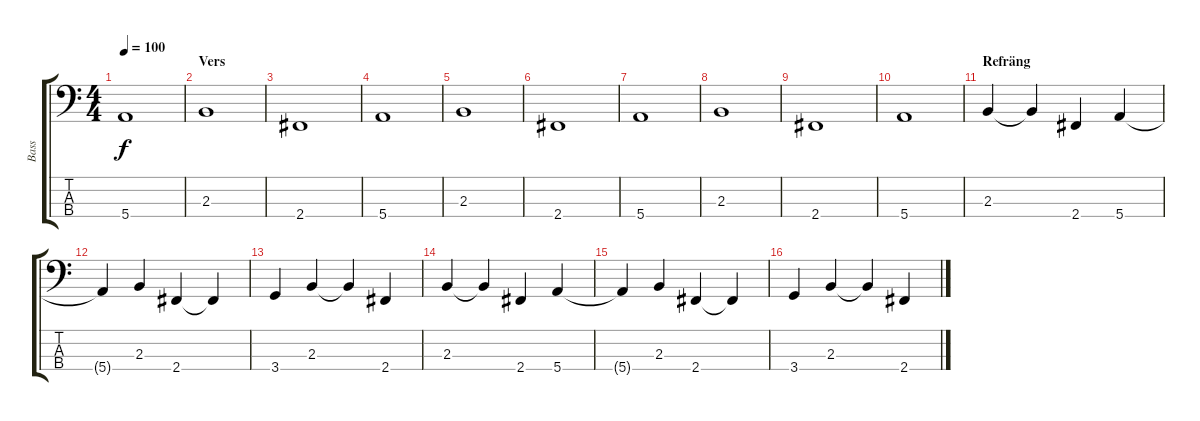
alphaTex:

\track ("Bass" "Bass") {instrument acousticbass}
\staff {score tabs}
\tuning (G2 D2 A1 E1) {hide}
\ts (4 4)
\tempo 100
\clef f4
\ks c
5.4.1{dy f} |
\section ("" "Vers")
2.3.1 |
2.4.1 |
5.4.1 |
2.3.1 |
2.4.1 |
5.4.1 |
2.3.1 |
2.4.1 |
5.4.1 |
\section ("" "Refräng")
2.3.4 2.3{t}.4 2.4.4 5.4.4 |
5.4{t}.4 2.3.4 2.4.4 2.4{t}.4 |
3.4.4 2.3.4 2.3{t}.4 2.4.4 |
2.3.4 2.3{t}.4 2.4.4 5.4.4 |
5.4{t}.4 2.3.4 2.4.4 2.4{t}.4 |
3.4.4 2.3.4 2.3{t}.4 2.4.4
